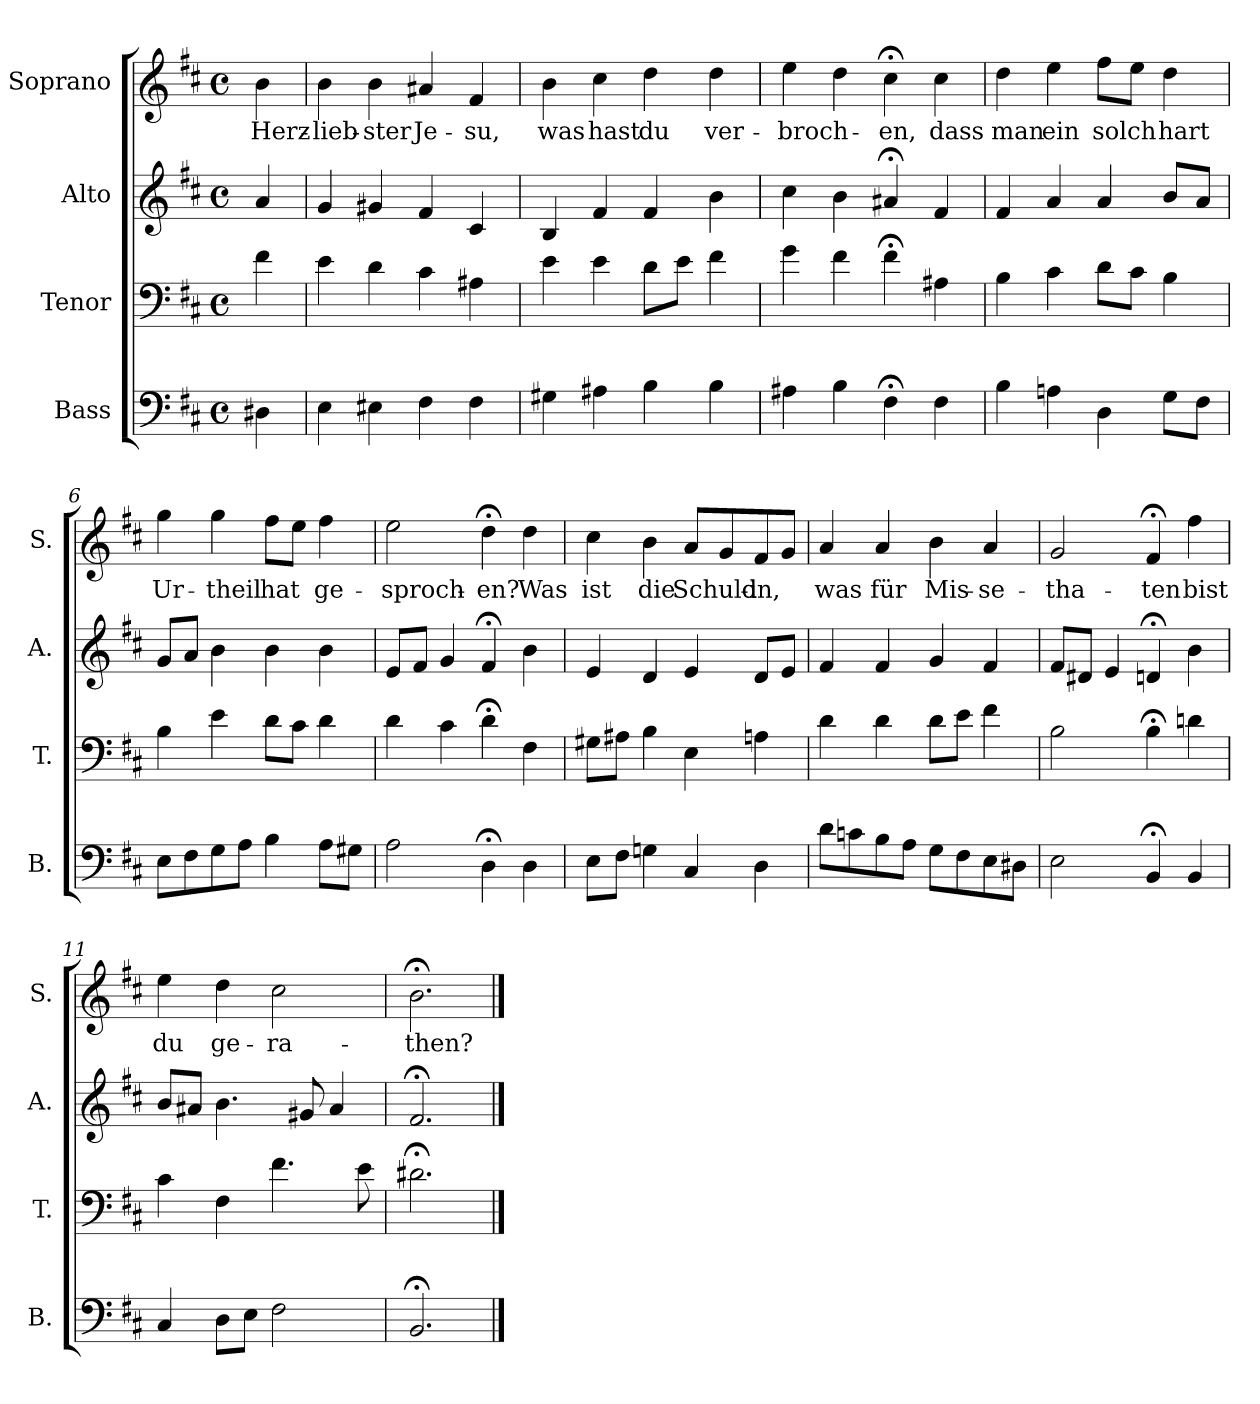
**kern	**kern	**kern	**kern	**text
*part4	*part3	*part2	*part1	*part1
*staff4	*staff3	*staff2	*staff1	*staff1
*I"Bass	*I"Tenor	*I"Alto	*I"Soprano	*
*I'B.	*I'T.	*I'A.	*I'S.	*
*clefF4	*clefF4	*clefG2	*clefG2	*
*k[f#c#]	*k[f#c#]	*k[f#c#]	*k[f#c#]	*
*D:	*D:	*D:	*b:	*
*M4/4	*M4/4	*M4/4	*M4/4	*
*met(c)	*met(c)	*met(c)	*met(c)	*
=1	=1	=1	=1	=1
!	!	!	!	!LO:LY:b
4D#X\	4f#\	4a/	4b\	Herz-
=2	=2	=2	=2	=2
!	!	!	!	!LO:LY:b
4E\	4e\	4g/	4b\	-lieb-
!	!	!	!	!LO:LY:b
4E#X\	4d\	4g#X/	4b\	-ster
!	!	!	!	!LO:LY:b
4F#\	4c#\	4f#/	4a#X/	Je-
!	!	!	!	!LO:LY:b
4F#\	4A#X\	4c#/	4f#/	-su,
=3	=3	=3	=3	=3
!	!	!	!	!LO:LY:b
4G#X\	4e\	4B/	4b\	was
!	!	!	!	!LO:LY:b
4A#X\	4e\	4f#/	4cc#\	hast
!	!	!	!	!LO:LY:b
4B\	8d\L	4f#/	4dd\	du
.	8e\J	.	.	.
!	!	!	!	!LO:LY:b
4B\	4f#\	4b\	4dd\	ver-
=4	=4	=4	=4	=4
!	!	!	!	!LO:LY:b
4A#X\	4g\	4cc#\	4ee\	-broch-
4B\	4f#\	4b\	4dd\	.
!	!	!	!	!LO:LY:b
4F#;<\	4f#;<\	4a#X;</	4cc#;<\	-en,
!	!	!	!	!LO:LY:b
4F#\	4A#X\	4f#/	4cc#\	dass
=5	=5	=5	=5	=5
!	!	!	!	!LO:LY:b
4B\	4B\	4f#/	4dd\	man
!	!	!	!	!LO:LY:b
4An\	4c#\	4a/	4ee\	ein
!	!	!	!	!LO:LY:b
4D\	8d\L	4a/	8ff#\L	solch
.	8c#\J	.	8ee\J	.
!	!	!	!	!LO:LY:b
8G\L	4B\	8b/L	4dd\	hart
8F#\J	.	8a/J	.	.
!!LO:LB:g=z
=6	=6	=6	=6	=6
!	!	!	!	!LO:LY:b
8E\L	4B\	8g/L	4gg\	Ur-
8F#\	.	8a/J	.	.
!	!	!	!	!LO:LY:b
8G\	4e\	4b\	4gg\	-theil
8A\J	.	.	.	.
!	!	!	!	!LO:LY:b
4B\	8d\L	4b\	8ff#\L	hat
.	8c#\J	.	8ee\J	.
!	!	!	!	!LO:LY:b
8A\L	4d\	4b\	4ff#\	ge-
8G#X\J	.	.	.	.
!!LO:LB:g=z
=7	=7	=7	=7	=7
!	!	!	!	!LO:LY:b
2A\	4d\	8e/L	2ee\	-sproch-
.	.	8f#/J	.	.
.	4c#\	4g/	.	.
!	!	!	!	!LO:LY:b
4D;<\	4d;<\	4f#;</	4dd;<\	-en?
!	!	!	!	!LO:LY:b
4D\	4F#\	4b\	4dd\	Was
=8	=8	=8	=8	=8
!	!	!	!	!LO:LY:b
8E\L	8G#X\L	4e/	4cc#\	ist
8F#\J	8A#X\J	.	.	.
!	!	!	!	!LO:LY:b
4Gn\	4B\	4d/	4b\	die
!	!	!	!	!LO:LY:b
4C#/	4E\	4e/	8a/L	Schuld-
.	.	.	8g/	.
!	!	!	!	!LO:LY:b
4D\	4An\	8d/L	8f#/	-in,
.	.	8e/J	8g/J	.
=9	=9	=9	=9	=9
!	!	!	!	!LO:LY:b
8d\L	4d\	4f#/	4a/	was
8cn\	.	.	.	.
!	!	!	!	!LO:LY:b
8B\	4d\	4f#/	4a/	für
8A\J	.	.	.	.
!	!	!	!	!LO:LY:b
8G\L	8d\L	4g/	4b\	Mis-
8F#\	8e\J	.	.	.
!	!	!	!	!LO:LY:b
8E\	4f#\	4f#/	4a/	-se-
8D#X\J	.	.	.	.
=10	=10	=10	=10	=10
!	!	!	!	!LO:LY:b
2E\	2B\	8f#/L	2g/	-tha-
.	.	8d#X/J	.	.
.	.	4e/	.	.
!	!	!	!	!LO:LY:b
4BB;</	4B;<\	4dn;</	4f#;</	-ten
!	!	!	!	!LO:LY:b
4BB/	4dn\	4b\	4ff#\	bist
!!LO:PB:g=z
=11	=11	=11	=11	=11
!	!	!	!	!LO:LY:b
4C#/	4c#\	8b/L	4ee\	du
.	.	8a#X/J	.	.
!	!	!	!	!LO:LY:b
8D\L	4F#\	4.b\	4dd\	ge-
8E\J	.	.	.	.
!	!	!	!	!LO:LY:b
2F#\	4.f#\	.	2cc#\	-ra-
.	.	8g#X/	.	.
.	.	4a#/	.	.
.	8e\	.	.	.
=12	=12	=12	=12	=12
!	!	!	!	!LO:LY:b
2.BB;</	2.d#X;<\	2.f#;</	2.b;<\	-then?
==	==	==	==	==
*-	*-	*-	*-	*-
